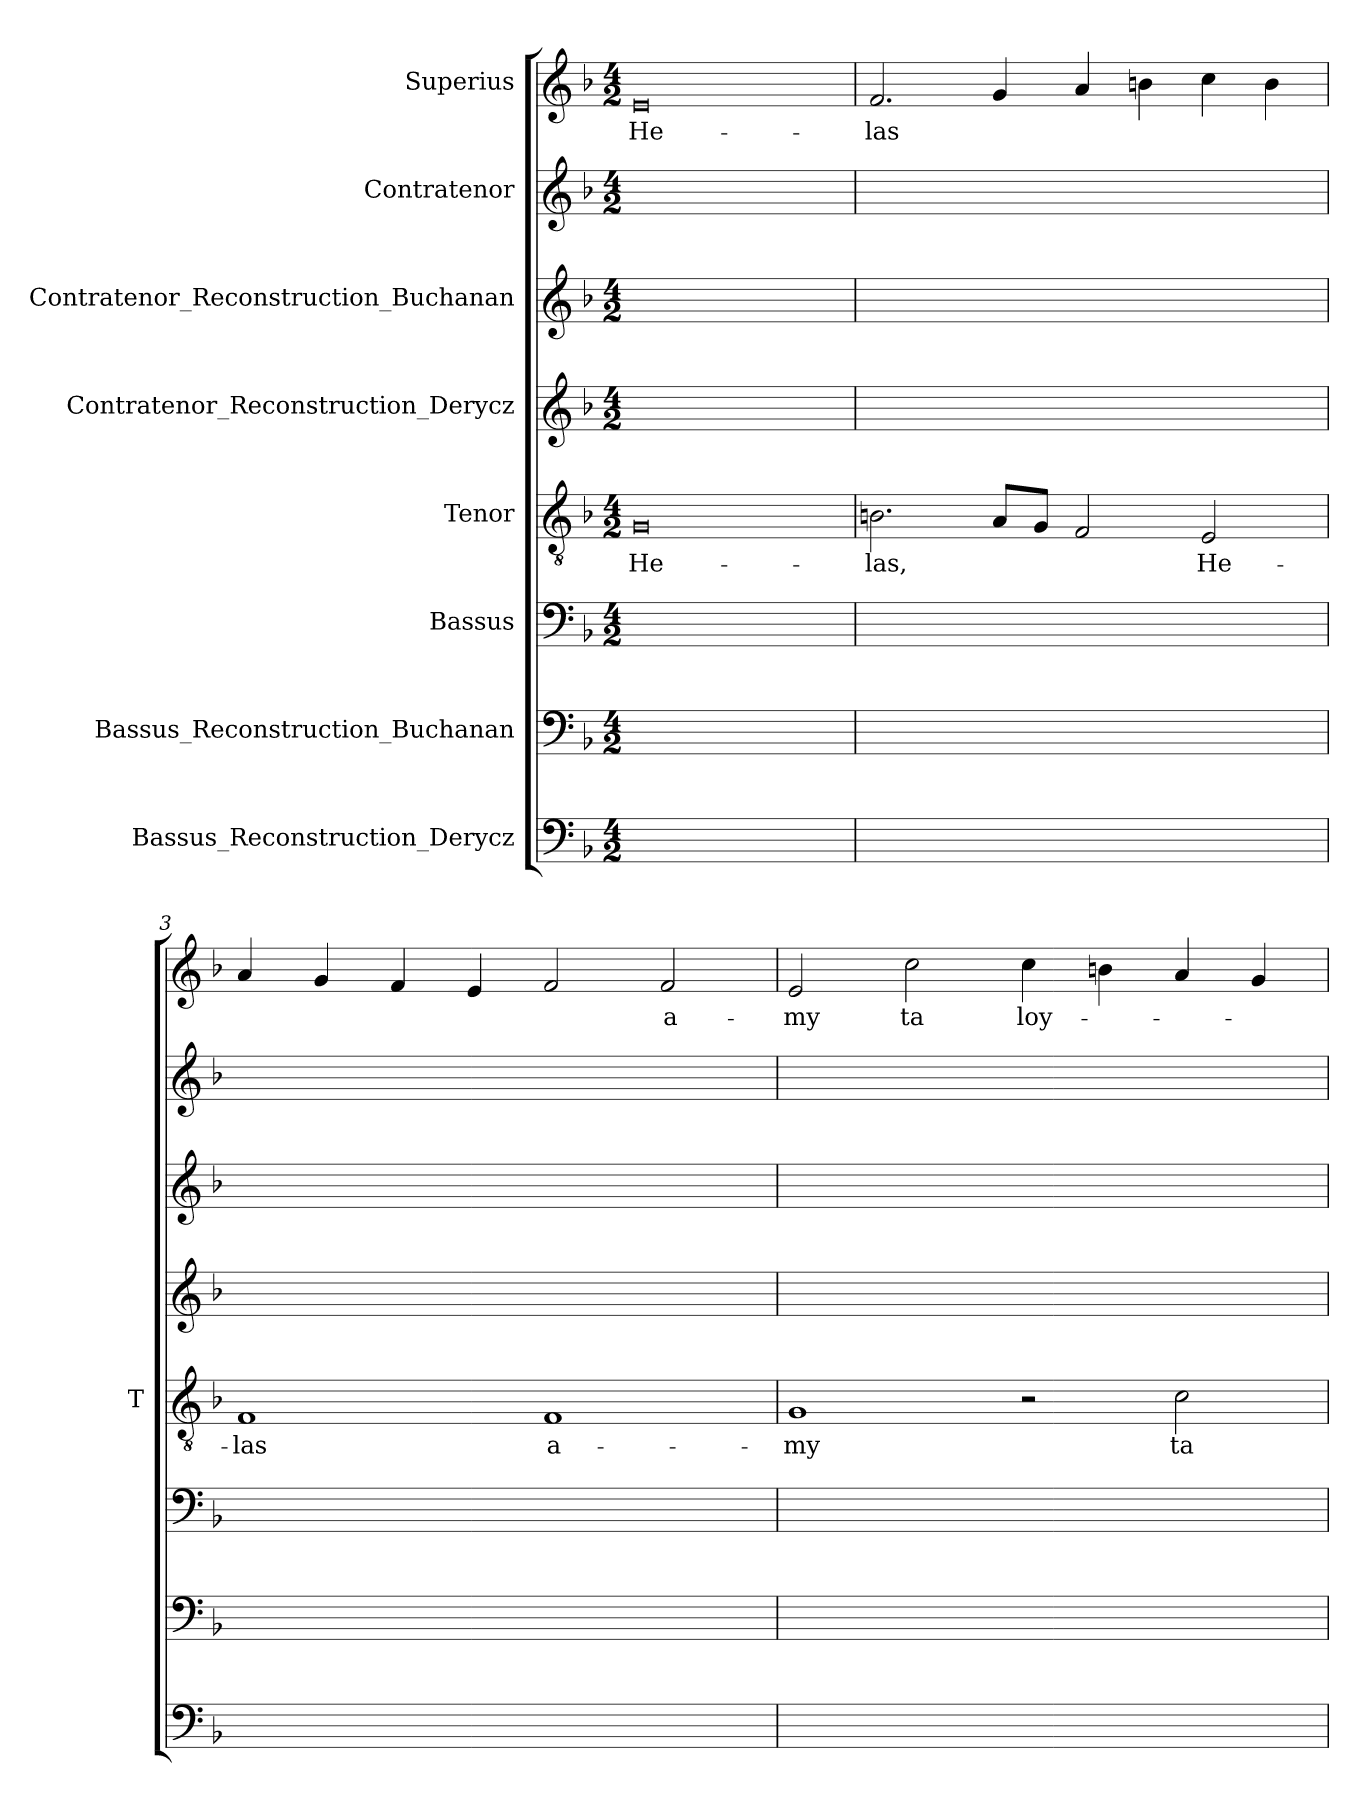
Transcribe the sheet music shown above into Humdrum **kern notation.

**kern	**kern	**kern	**kern	**text	**kern	**kern	**kern	**kern	**text
*part8	*part7	*part6	*part5	*part5	*part4	*part3	*part2	*part1	*part1
*staff8	*staff7	*staff6	*staff5	*staff5	*staff4	*staff3	*staff2	*staff1	*staff1
*I"Bassus_Reconstruction_Derycz	*I"Bassus_Reconstruction_Buchanan	*I"Bassus	*I"Tenor	*	*I"Contratenor_Reconstruction_Derycz	*I"Contratenor_Reconstruction_Buchanan	*I"Contratenor	*I"Superius	*
*	*	*	*I'T	*	*	*	*	*	*
*clefF4	*clefF4	*clefF4	*clefGv2	*	*clefG2	*clefG2	*clefG2	*clefG2	*
*k[b-]	*k[b-]	*k[b-]	*k[b-]	*	*k[b-]	*k[b-]	*k[b-]	*k[b-]	*
*M4/2	*M4/2	*M4/2	*M4/2	*	*M4/2	*M4/2	*M4/2	*M4/2	*
=1	=1	=1	=1	=1	=1	=1	=1	=1	=1
0ryy	0ryy	0ryy	0G	He-	0ryy	0ryy	0ryy	0e	He-
=2	=2	=2	=2	=2	=2	=2	=2	=2	=2
0ryy	0ryy	0ryy	2.B	-las,	0ryy	0ryy	0ryy	2.f	-las
.	.	.	8AL	.	.	.	.	4g	.
.	.	.	8GJ	.	.	.	.	.	.
.	.	.	2F	.	.	.	.	4a	.
.	.	.	.	.	.	.	.	4b	.
.	.	.	2E	He-	.	.	.	4cc	.
.	.	.	.	.	.	.	.	4b	.
=3	=3	=3	=3	=3	=3	=3	=3	=3	=3
0ryy	0ryy	0ryy	1F	-las	0ryy	0ryy	0ryy	4a	.
.	.	.	.	.	.	.	.	4g	.
.	.	.	.	.	.	.	.	4f	.
.	.	.	.	.	.	.	.	4e	.
.	.	.	1F	a-	.	.	.	2f	.
.	.	.	.	.	.	.	.	2f	a-
=4	=4	=4	=4	=4	=4	=4	=4	=4	=4
0ryy	0ryy	0ryy	1G	-my	0ryy	0ryy	0ryy	2e	-my
.	.	.	.	.	.	.	.	2cc	-ta
.	.	.	2r	.	.	.	.	4cc	loy-
.	.	.	.	.	.	.	.	4b	.
.	.	.	2c	-ta	.	.	.	4a	.
.	.	.	.	.	.	.	.	4g	.
=	=	=	=	=	=	=	=	=	=
*-	*-	*-	*-	*-	*-	*-	*-	*-	*-
